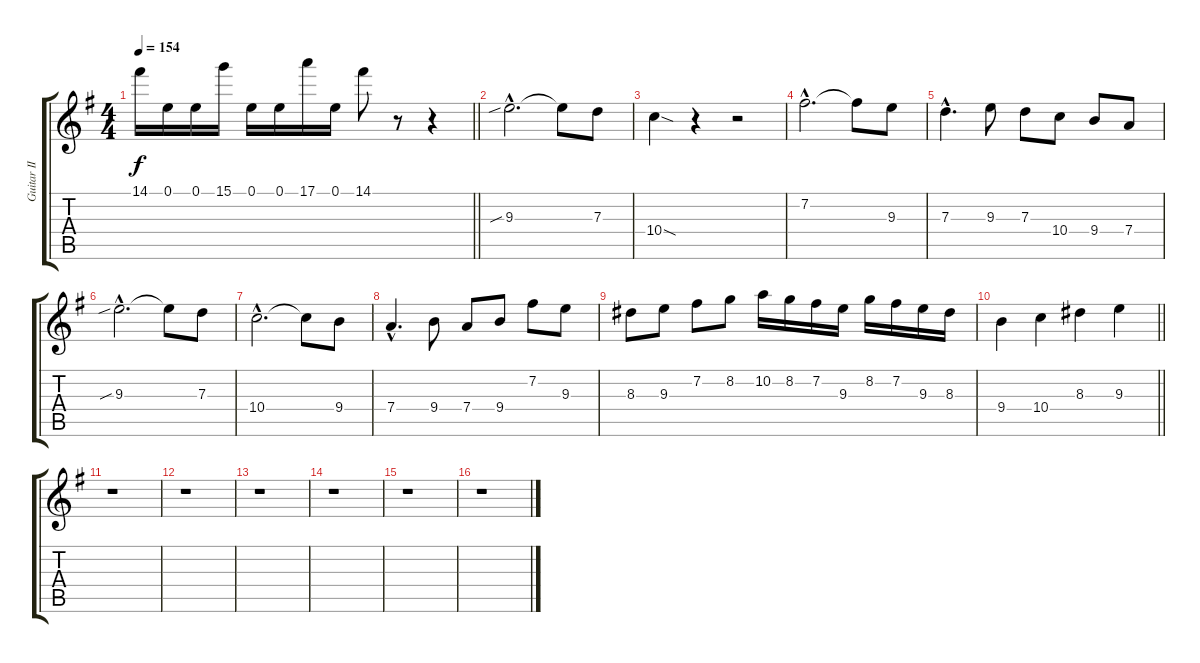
\track ("Guitar II" "Guitar II") {instrument overdrivenguitar}
\staff {score tabs}
\tuning (E4 B3 G3 D3 A2 E2) {hide}
\ts (4 4)
\tempo 154
\clef g2
\barLineRight lightlight
\ks g
14.1.16{dy f} 0.1.16 0.1.16 15.1.16 0.1.16 0.1.16 17.1.16 0.1.16 14.1.8 r.8 r.4 |
9.3{sib hac}.2{d} 9.3{t}.8 7.3.8 |
10.4{sod}.4 r.4 r.2 |
7.2{hac}.2{d} 7.2{t}.8 9.3.8 |
7.3{hac}.4{d} 9.3.8 7.3.8 10.4.8 9.4.8 7.4.8 |
9.3{sib hac}.2{d} 9.3{t}.8 7.3.8 |
10.4{hac}.2{d} 10.4{t}.8 9.4.8 |
7.4{hac}.4{d} 9.4.8 7.4.8 9.4.8 7.2.8 9.3.8 |
8.3.8 9.3.8 7.2.8 8.2.8 10.2.16 8.2.16 7.2.16 9.3.16 8.2.16 7.2.16 9.3.16 8.3.16 |
\barLineRight lightlight
9.4.4 10.4.4 8.3.4 9.3.4 |
r.1 |
r.1 |
r.1 |
r.1 |
r.1 |
r.1
